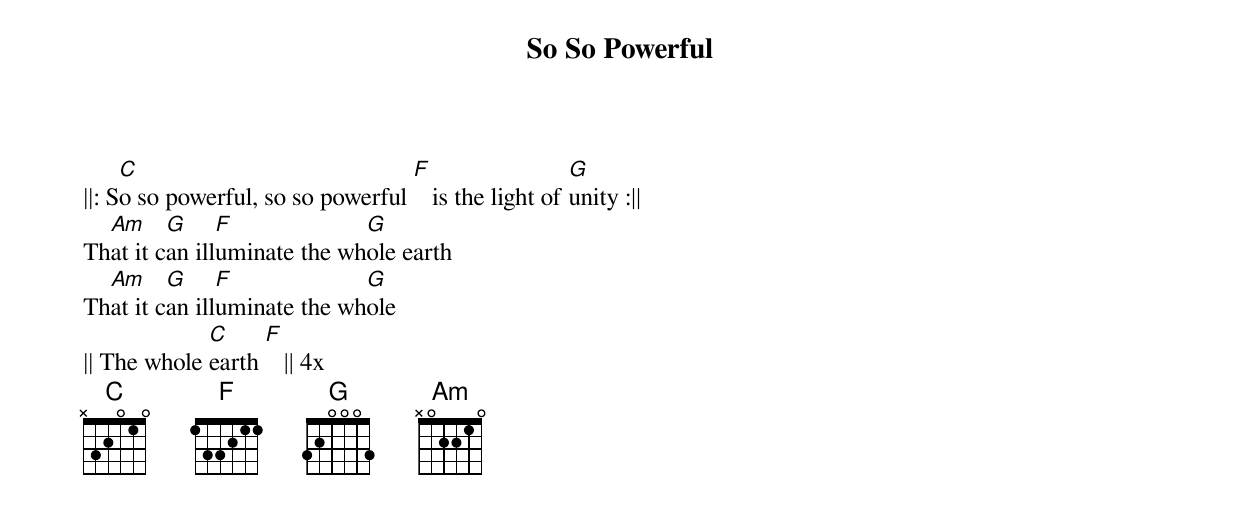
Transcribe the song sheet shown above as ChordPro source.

{title: So So Powerful}
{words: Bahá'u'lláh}
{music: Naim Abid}
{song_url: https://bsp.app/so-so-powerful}

||: S[C]o so powerful, so so powerful [F]   is the light of [G]unity :||
Th[Am]at it c[G]an ill[F]uminate the wh[G]ole earth
Th[Am]at it c[G]an ill[F]uminate the wh[G]ole
|| The whole [C]earth [F]   || 4x
